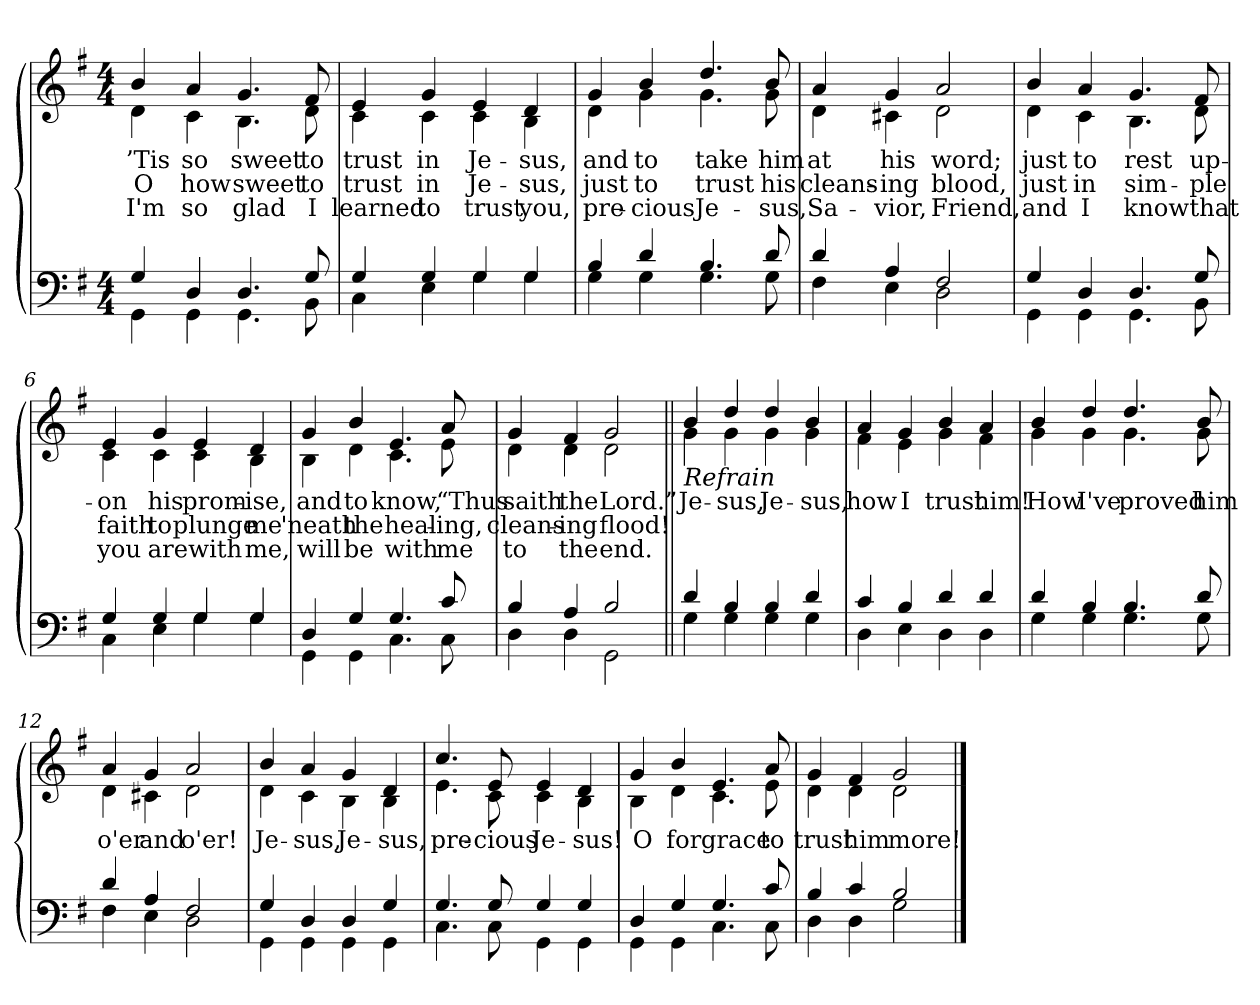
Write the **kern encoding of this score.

**kern	**kern	**text	**text	**text
*part2	*part1	*part1	*part1	*part1
*staff2	*staff1	*staff1	*staff1	*staff1
*clefF4	*clefG2	*	*	*
*k[f#]	*k[f#]	*	*	*
*M4/4	*M4/4	*	*	*
=1	=1	=1	=1	=1
*^	*	*	*	*
!	!	!LO:TX:b:i:t=Verse	!	!	!
!	!	!	!LO:LY:b	!LO:LY:b	!LO:LY:b
*	*	*^	*	*	*
4G/	4GG\	4b/	4d\	’Tis	O	I'm
!	!	!	!	!LO:LY:b	!LO:LY:b	!LO:LY:b
4D/	4GG\	4a/	4c\	so	how	so
!	!	!	!	!LO:LY:b	!LO:LY:b	!LO:LY:b
4.D/	4.GG\	4.g/	4.B\	sweet	sweet	glad
!	!	!	!	!LO:LY:b	!LO:LY:b	!LO:LY:b
8G/	8BB\	8f#/	8d\	to	to	I
=2	=2	=2	=2	=2	=2	=2
!	!	!	!	!LO:LY:b	!LO:LY:b	!LO:LY:b
4G/	4C\	4e/	4c\	trust	trust	learned
!	!	!	!	!LO:LY:b	!LO:LY:b	!LO:LY:b
4G/	4E\	4g/	4c\	in	in	to
!	!	!	!	!LO:LY:b	!LO:LY:b	!LO:LY:b
4G/	4G\	4e/	4c\	Je-	Je-	trust
!	!	!	!	!LO:LY:b	!LO:LY:b	!LO:LY:b
4G/	4G\	4d/	4B\	-sus,	-sus,	you,
!!LO:LB:g=z	!!
=3	=3	=3	=3	=3	=3	=3
!	!	!	!	!LO:LY:b	!LO:LY:b	!LO:LY:b
4B/	4G\	4g/	4d\	and	just	pre-
!	!	!	!	!LO:LY:b	!LO:LY:b	!LO:LY:b
4d/	4G\	4b/	4g\	to	to	-cious
!	!	!	!	!LO:LY:b	!LO:LY:b	!LO:LY:b
4.B/	4.G\	4.dd/	4.g\	take	trust	Je-
!	!	!	!	!LO:LY:b	!LO:LY:b	!LO:LY:b
8d/	8G\	8b/	8g\	him	his	-sus,
=4	=4	=4	=4	=4	=4	=4
!	!	!	!	!LO:LY:b	!LO:LY:b	!LO:LY:b
4d/	4F#\	4a/	4d\	at	cleans-	Sa-
!	!	!	!	!LO:LY:b	!LO:LY:b	!LO:LY:b
4A/	4E\	4g/	4c#X\	his	-ing	-vior,
!	!	!	!	!LO:LY:b	!LO:LY:b	!LO:LY:b
2F#/	2D\	2a/	2d\	word;	blood,	Friend,
!!LO:LB:g=z	!!
=5	=5	=5	=5	=5	=5	=5
!	!	!	!	!LO:LY:b	!LO:LY:b	!LO:LY:b
4G/	4GG\	4b/	4d\	just	just	and
!	!	!	!	!LO:LY:b	!LO:LY:b	!LO:LY:b
4D/	4GG\	4a/	4c\	to	in	I
!	!	!	!	!LO:LY:b	!LO:LY:b	!LO:LY:b
4.D/	4.GG\	4.g/	4.B\	rest	sim-	know
!	!	!	!	!LO:LY:b	!LO:LY:b	!LO:LY:b
8G/	8BB\	8f#/	8d\	up-	-ple	that
=6	=6	=6	=6	=6	=6	=6
!	!	!	!	!LO:LY:b	!LO:LY:b	!LO:LY:b
4G/	4C\	4e/	4c\	-on	faith	you
!	!	!	!	!LO:LY:b	!LO:LY:b	!LO:LY:b
4G/	4E\	4g/	4c\	his	to	are
!	!	!	!	!LO:LY:b	!LO:LY:b	!LO:LY:b
4G/	4G\	4e/	4c\	prom-	plunge	with
!	!	!	!	!LO:LY:b	!LO:LY:b	!LO:LY:b
4G/	4G\	4d/	4B\	-ise,	me	me,
!!LO:LB:g=z	!!
=7	=7	=7	=7	=7	=7	=7
!	!	!	!	!LO:LY:b	!LO:LY:b	!LO:LY:b
4D/	4GG\	4g/	4B\	and	'neath	will
!	!	!	!	!LO:LY:b	!LO:LY:b	!LO:LY:b
4G/	4GG\	4b/	4d\	to	the	be
!	!	!	!	!LO:LY:b	!LO:LY:b	!LO:LY:b
4.G/	4.C\	4.e/	4.c\	know,	heal-	with
!	!	!	!	!LO:LY:b	!LO:LY:b	!LO:LY:b
8c/	8C\	8a/	8e\	“Thus	-ing,	me
=8	=8	=8	=8	=8	=8	=8
!	!	!	!	!LO:LY:b	!LO:LY:b	!LO:LY:b
4B/	4D\	4g/	4d\	saith	cleans-	to
!	!	!	!	!LO:LY:b	!LO:LY:b	!LO:LY:b
4A/	4D\	4f#/	4d\	the	-ing	the
!	!	!	!	!LO:LY:b	!LO:LY:b	!LO:LY:b
2B/	2GG\	2g/	2d\	Lord.”	flood!	end.
!!LO:LB:g=z	!!
=9||	=9||	=9||	=9||	=9||	=9||	=9||
!	!	!LO:TX:b:i:t=Refrain	!	!	!	!
!	!	!	!	!LO:LY:b	!	!
4d/	4G\	4b/	4g\	Je-	.	.
!	!	!	!	!LO:LY:b	!	!
4B/	4G\	4dd/	4g\	-sus,	.	.
!	!	!	!	!LO:LY:b	!	!
4B/	4G\	4dd/	4g\	Je-	.	.
!	!	!	!	!LO:LY:b	!	!
4d/	4G\	4b/	4g\	-sus,	.	.
=10	=10	=10	=10	=10	=10	=10
!	!	!	!	!LO:LY:b	!	!
4c/	4D\	4a/	4f#\	how	.	.
!	!	!	!	!LO:LY:b	!	!
4B/	4E\	4g/	4e\	I	.	.
!	!	!	!	!LO:LY:b	!	!
4d/	4D\	4b/	4g\	trust	.	.
!	!	!	!	!LO:LY:b	!	!
4d/	4D\	4a/	4f#\	him!	.	.
!!LO:LB:g=z	!!
=11	=11	=11	=11	=11	=11	=11
!	!	!	!	!LO:LY:b	!	!
4d/	4G\	4b/	4g\	How	.	.
!	!	!	!	!LO:LY:b	!	!
4B/	4G\	4dd/	4g\	I've	.	.
!	!	!	!	!LO:LY:b	!	!
4.B/	4.G\	4.dd/	4.g\	proved	.	.
!	!	!	!	!LO:LY:b	!	!
8d/	8G\	8b/	8g\	him	.	.
=12	=12	=12	=12	=12	=12	=12
!	!	!	!	!LO:LY:b	!	!
4d/	4F#\	4a/	4d\	o'er	.	.
!	!	!	!	!LO:LY:b	!	!
4A/	4E\	4g/	4c#X\	and	.	.
!	!	!	!	!LO:LY:b	!	!
2F#/	2D\	2a/	2d\	o'er!	.	.
!!LO:LB:g=z	!!
=13	=13	=13	=13	=13	=13	=13
!	!	!	!	!LO:LY:b	!	!
4G/	4GG\	4b/	4d\	Je-	.	.
!	!	!	!	!LO:LY:b	!	!
4D/	4GG\	4a/	4c\	-sus,	.	.
!	!	!	!	!LO:LY:b	!	!
4D/	4GG\	4g/	4B\	Je-	.	.
!	!	!	!	!LO:LY:b	!	!
4G/	4GG\	4d/	4B\	-sus,	.	.
=14	=14	=14	=14	=14	=14	=14
!	!	!	!	!LO:LY:b	!	!
4.G/	4.C\	4.cc/	4.e\	pre-	.	.
!	!	!	!	!LO:LY:b	!	!
8G/	8C\	8e/	8c\	-cious	.	.
!	!	!	!	!LO:LY:b	!	!
4G/	4GG\	4e/	4c\	Je-	.	.
!	!	!	!	!LO:LY:b	!	!
4G/	4GG\	4d/	4B\	-sus!	.	.
!!LO:LB:g=z	!!
=15	=15	=15	=15	=15	=15	=15
!	!	!	!	!LO:LY:b	!	!
4D/	4GG\	4g/	4B\	O	.	.
!	!	!	!	!LO:LY:b	!	!
4G/	4GG\	4b/	4d\	for	.	.
!	!	!	!	!LO:LY:b	!	!
4.G/	4.C\	4.e/	4.c\	grace	.	.
!	!	!	!	!LO:LY:b	!	!
8c/	8C\	8a/	8e\	to	.	.
=16	=16	=16	=16	=16	=16	=16
!	!	!	!	!LO:LY:b	!	!
4B/	4D\	4g/	4d\	trust	.	.
!	!	!	!	!LO:LY:b	!	!
4c/	4D\	4f#/	4d\	him	.	.
!	!	!	!	!LO:LY:b	!	!
2B/	2G\	2g/	2d\	more!	.	.
*v	*v	*	*	*	*	*
*	*v	*v	*	*	*
==	==	==	==	==
*-	*-	*-	*-	*-
